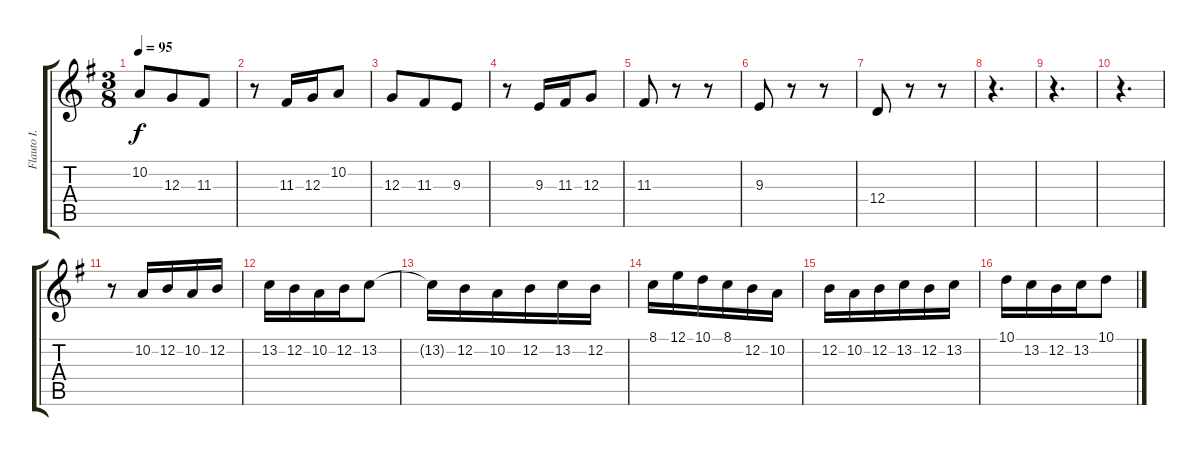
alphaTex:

\track ("Flauto I. (Flùte à bee)" "Flauto I. ") {instrument recorder}
\staff {score tabs}
\tuning (E4 B3 G3 D3 A2 E2) {hide}
\ts (3 8)
\tempo 95
\clef g2
\ks g
10.2{t}.8{dy f} 12.3.8 11.3.8 |
r.8 11.3.16 12.3.16{beam merge} 10.2.8 |
12.3.8 11.3.8 9.3.8 |
r.8 9.3.16 11.3.16{beam merge} 12.3.8 |
11.3.8 r.8 r.8 |
9.3.8 r.8 r.8 |
12.4.8 r.8 r.8 |
r.4{d} |
r.4{d} |
r.4{d} |
r.8 10.2.16 12.2.16{beam merge} 10.2.16 12.2.16 |
13.2.16 12.2.16{beam merge} 10.2.16 12.2.16{beam merge} 13.2.8 |
13.2{t}.16 12.2.16{beam merge} 10.2.16 12.2.16{beam merge} 13.2.16 12.2.16 |
8.1.16 12.1.16{beam merge} 10.1.16 8.1.16{beam merge} 12.2.16 10.2.16 |
12.2.16 10.2.16{beam merge} 12.2.16 13.2.16{beam merge} 12.2.16 13.2.16 |
10.1.16 13.2.16{beam merge} 12.2.16 13.2.16{beam merge} 10.1.8
